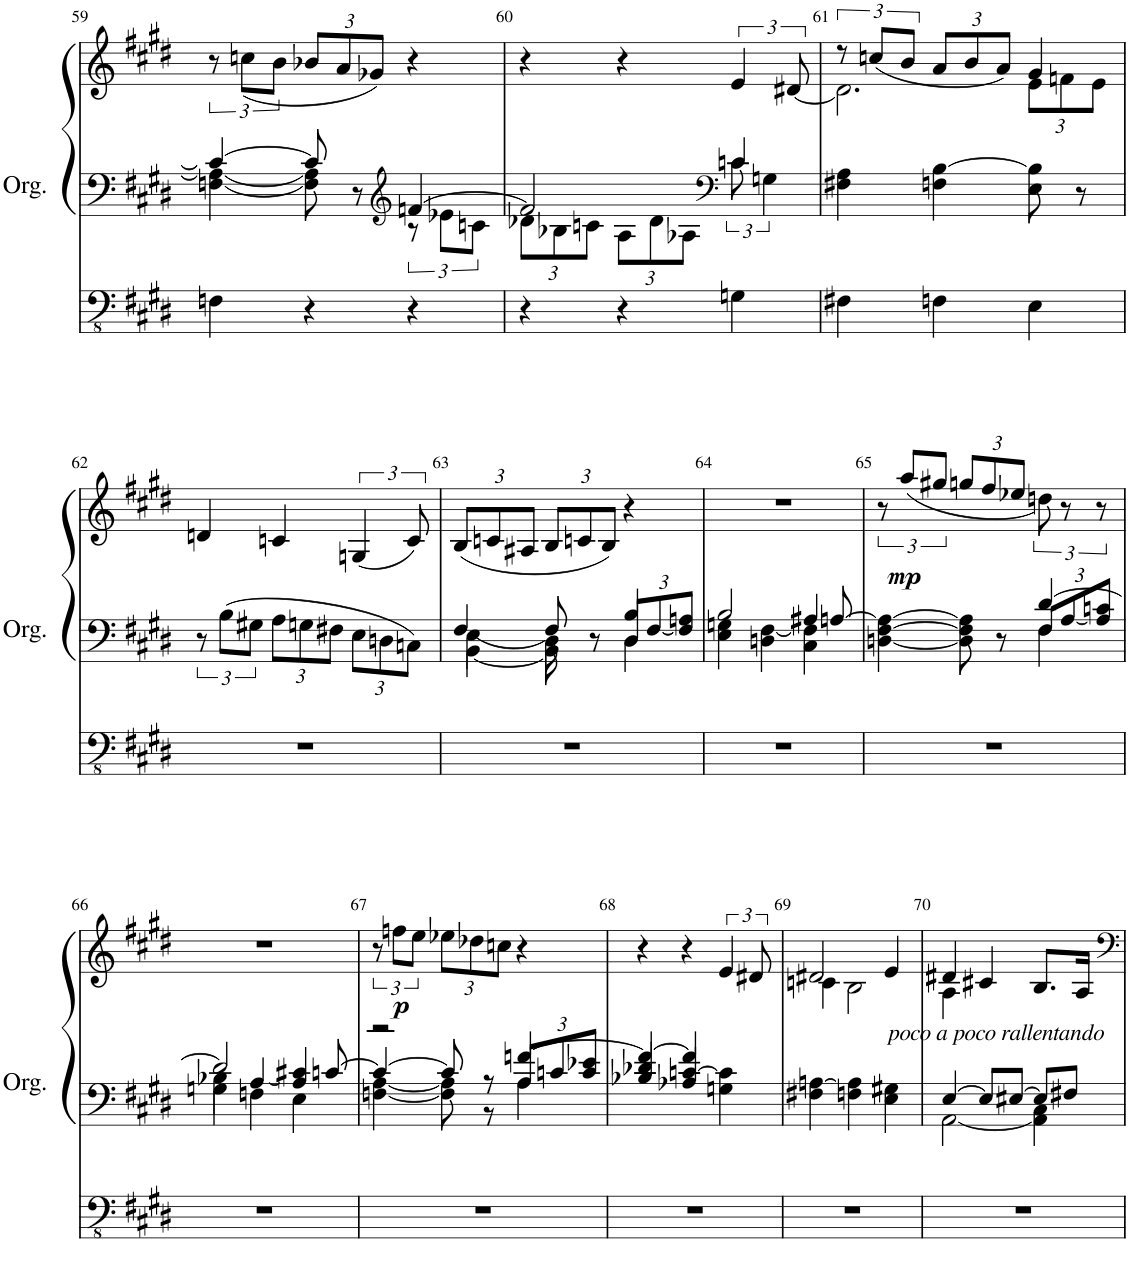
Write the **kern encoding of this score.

**kern	**kern	**kern	**dynam
*part1	*part1	*part1	*part1
*staff3	*staff2	*staff1	*staff1/2/3
*I"Orgue à tuyaux	*	*	*
*I'Org.	*	*	*
!!LO:PB:g=z
*clefFv4	*clefF4	*clefG2	*
*k[f#c#g#d#]	*k[f#c#g#d#]	*k[f#c#g#d#]	*
*M3/4	*M3/4	*M3/4	*
=59	=59	=59	=59
*	*^	*	*
4FFn\	4c/_	[4Fn\ 4A\_	12r	.
.	.	.	(<12ccn\L	.
.	.	.	12b\J	.
*	*	*	*Xbrackettup	*
4r	8c/]	8F\] 8A\]	12b-X/L	.
.	.	.	12a/	.
.	8r	8ryy	.	.
.	.	.	12g-X/J)	.
*	*clefG2	*	*	*
4r	[4fn/	12r	4r	.
.	.	12e-X\L	.	.
.	.	12cn\J	.	.
=60	=60	=60	=60	=60
*	*	*Xbrackettup	*	*
4r	2f/]	12d-X\L	4r	.
.	.	12B-X\	.	.
.	.	12cn\J	.	.
4r	.	12A\L	4r	.
.	.	12d-\	.	.
.	.	12A-X\J	.	.
*	*clefF4	*	*	*
*	*	*brackettup	*brackettup	*
4GGn\	4cn/	12c\	6e/	.
.	.	6Gn\	.	.
.	.	.	[<12d#X/	.
*	*v	*v	*	*
=61	=61	=61	=61
*	*	*^	*
*	*	*	*^	*
4FF#X\	4F#X\ 4A\	12r	2.d#\]	2ryy	.
.	.	(<12ccn/L	.	.	.
.	.	12b/J	.	.	.
*	*	*Xbrackettup	*	*	*
4FFn\	4Fn\ [4B\	12a/L	.	.	.
.	.	12b/	.	.	.
.	.	12a/J)	.	.	.
4EE\	8E\ 8B\]	4g#/	.	12e\L	.
.	.	.	.	12fn\	.
.	8r	.	.	.	.
.	.	.	.	12e\J	.
*	*	*v	*v	*v	*
!!LO:LB:g=z
=62	=62	=62	=62
2.r	12r	4dn/	.
.	12B\L	.	.
.	12G#X\J	.	.
*	*Xbrackettup	*	*
.	12A\L	4cn/	.
.	12Gn\	.	.
.	12F#X\J	.	.
*	*	*brackettup	*
.	12E\L	(6Gn/	.
.	12Dn\	.	.
.	12Cn\J	12c/)	.
=63	=63	=63	=63
*	*^	*	*
*	*	*^	*	*
*	*	*	*	*Xbrackettup	*
2.r	4F#/	4E\	[4BB\	(12B/L	.
.	.	.	.	12cn/	.
.	.	.	.	12A#X/J	.
.	8F#/	8D#\	8BB\]	12B/L	.
.	.	.	.	12cn/	.
.	8r	8ryy	8ryy	.	.
.	.	.	.	12B/J)	.
.	4B/	12D#/L	4D#\	4r	.
.	.	[<12F#/	.	.	.
.	.	12F#/] 12An/J	.	.	.
=64	=64	=64	=64	=64	=64
2.r	2B/	4E\ 4Gn\	8ryy	2.r	.
*	*	*v	*v	*	*
.	.	4Dn\ [4F#\	.	.
.	4A#X/	4C#\ 4F#\]	.	.
*	*	*^	*	*
.	.	.	[8An/	.	.
=65	=65	=65	=65	=65	=65
*	*	*	*	*brackettup	*
2.r	[<4Dn\ [4F#\ 4A\_	2ryy	2ryy	12r	.
!	!	!	!	!	!LO:DY:b
.	.	.	.	(<12aa/L	mp
.	.	.	.	12gg#X/J	.
*	*	*	*	*Xbrackettup	*
.	8D\] 8F#\] 8A\]	.	.	12ggn/L	.
.	.	.	.	12ff#/	.
.	8r	.	.	.	.
.	.	.	.	12ee-X/J	.
*	*	*	*	*brackettup	*
.	12F#/L	4F#\	[4d#/	12ddn\)	.
.	[<12A/	.	.	12r	.
.	12A/] 12cn/J	.	.	12r	.
!!LO:LB:g=z
=66	=66	=66	=66	=66	=66
2.r	4B-X\	4Gn\	2d#/]	2.r	.
.	[<4A/	4Fn\	.	.	.
.	4A/] 4c#X/	4E\	8ryy	.	.
.	.	.	[8cn/	.	.
=67	=67	=67	=67	=67	=67
2.r	[4Fn\ [4A\	2r	4c/_	12r	.
!	!	!	!	!	!LO:DY:b
.	.	.	.	12ffn\L	p
.	.	.	.	12ee\J	.
*	*	*	*	*Xbrackettup	*
.	8F\] 8A\]	.	8c/]	12ee-X\L	.
.	.	.	.	12dd-X\	.
.	8r	.	8r	.	.
.	.	.	.	12ccn\J	.
.	12A/L	4A\	[4fn/	4r	.
.	12cn/	.	.	.	.
.	12c/ 12e-X/J	.	.	.	.
*	*	*v	*v	*	*
=68	=68	=68	=68	=68
2.r	4B-X/ 4d-X/	4f/_	4r	.
.	4A-X/ [4cn/	4f/]	4r	.
*	*	*	*brackettup	*
.	4Gn\ 4c\]	4ryy	6e/	.
.	.	.	12d#X/	.
*	*v	*v	*	*
=69	=69	=69	=69
*	*	*^	*
2.r	4F#X\ [4An\	2d#X/	4cn\	.
.	4Fn\ 4A\]	.	2B\	.
!	!	!LO:TX:b:i:t=poco a poco rallentando	!	!
.	4E\ 4G#X\	4e/	.	.
=70	=70	=70	=70	=70
*	*^	*	*	*
2.r	[4E/	[2AA\	4d#X/	4A\	.
.	8E/L]	.	4c#X/	2ryy	.
.	[8E#X/J	.	.	.	.
.	8E#/L]	4AA\] 4C#\	8.B/L	.	.
.	8F#X/J	.	.	.	.
.	.	.	16A/Jk	.	.
*	*v	*v	*	*	*
*	*	*v	*v	*
=	=	=	=
*-	*-	*-	*-
